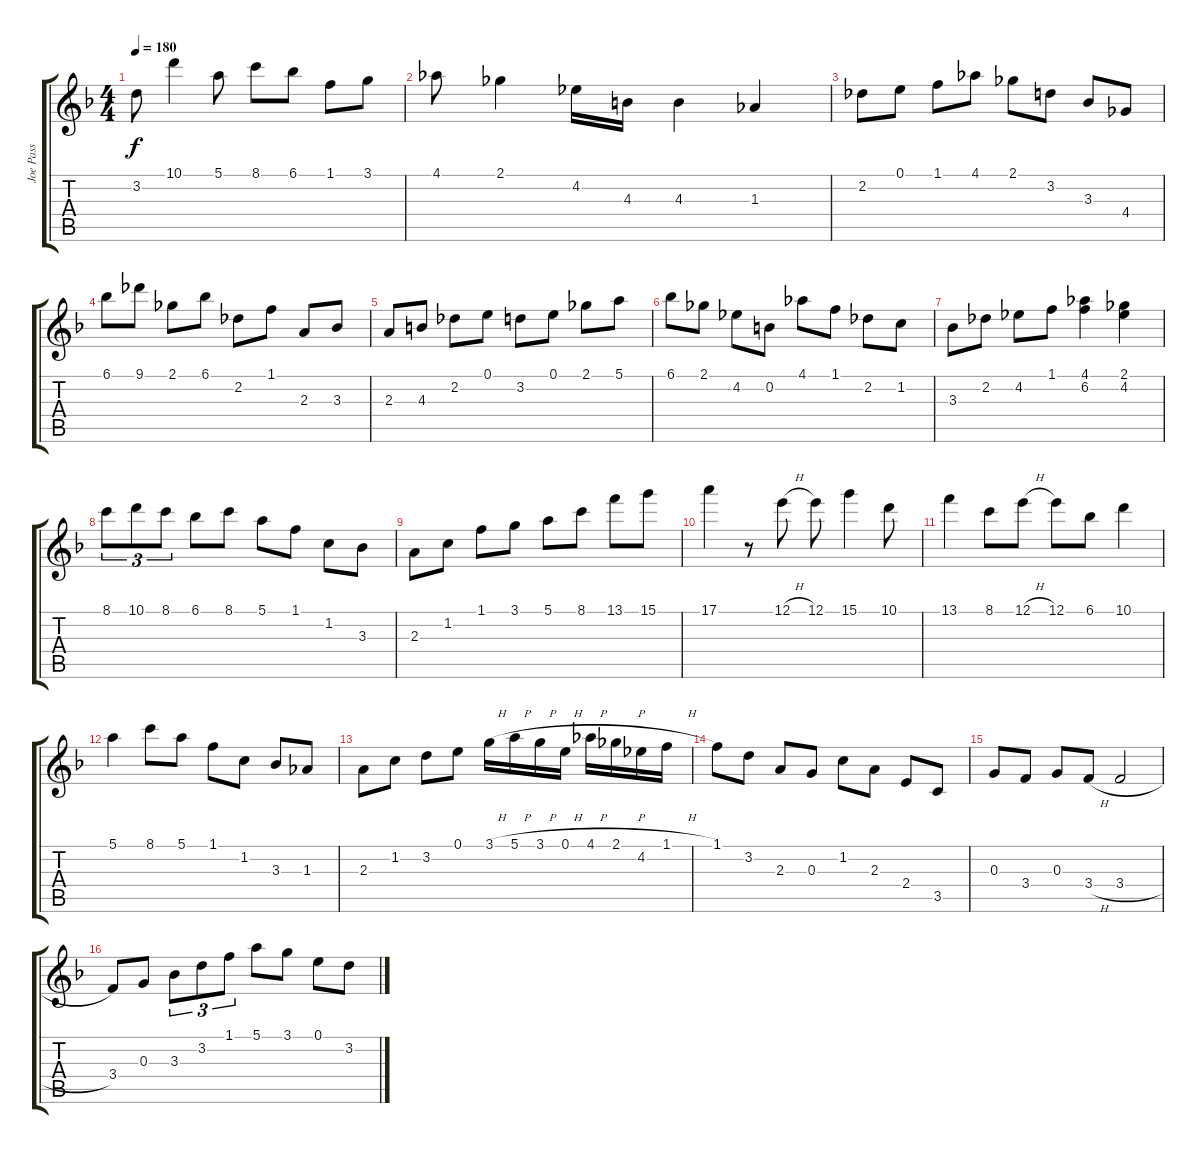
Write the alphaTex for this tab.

\track ("Joe Pass" "Joe Pass") {instrument electricguitarjazz}
\staff {score tabs}
\tuning (E4 B3 G3 D3 A2 E2) {hide}
\ts (4 4)
\tempo 180
\clef g2
\ks f
3.2.8{dy f} 10.1.4 5.1.8 8.1.8 6.1.8 1.1.8 3.1.8 |
4.1.8 2.1.4 4.2.16 4.3.16 4.3.4 1.3.4 |
2.2.8 0.1.8 1.1.8 4.1.8 2.1.8 3.2.8 3.3.8 4.4.8 |
6.1.8 9.1.8 2.1.8 6.1.8 2.2.8 1.1.8 2.3.8 3.3.8 |
2.3.8 4.3.8 2.2.8 0.1.8 3.2.8 0.1.8 2.1.8 5.1.8 |
6.1.8 2.1.8 4.2.8 0.2.8 4.1.8 1.1.8 2.2.8 1.2.8 |
3.3.8 2.2.8 4.2.8 1.1.8 (4.1 6.2).4 (2.1 4.2).4 |
8.1.8{tu (3 2)} 10.1.8{tu (3 2)} 8.1.8{tu (3 2)} 6.1.8 8.1.8 5.1.8 1.1.8 1.2.8 3.3.8 |
2.3.8 1.2.8 1.1.8 3.1.8 5.1.8 8.1.8 13.1.8 15.1.8 |
17.1.4 r.8 12.1{h}.8 12.1.8 15.1.4 10.1.8 |
13.1.4 8.1.8 12.1{h}.8 12.1.8 6.1.8 10.1.4 |
5.1.4 8.1.8 5.1.8 1.1.8 1.2.8 3.3.8 1.3.8 |
2.3.8 1.2.8 3.2.8 0.1.8 3.1{h}.16 5.1{h}.16 3.1{h}.16 0.1{h}.16 4.1{h}.16 2.1{h}.16 4.2.16 1.1{h}.16 |
1.1.8 3.2.8 2.3.8 0.3.8 1.2.8 2.3.8 2.4.8 3.5.8 |
0.3.8 3.4.8 0.3.8 3.4{h}.8 3.4{h}.2 |
3.4.8 0.3.8 3.3.8{tu (3 2)} 3.2.8{tu (3 2)} 1.1.8{tu (3 2)} 5.1.8 3.1.8 0.1.8 3.2.8
